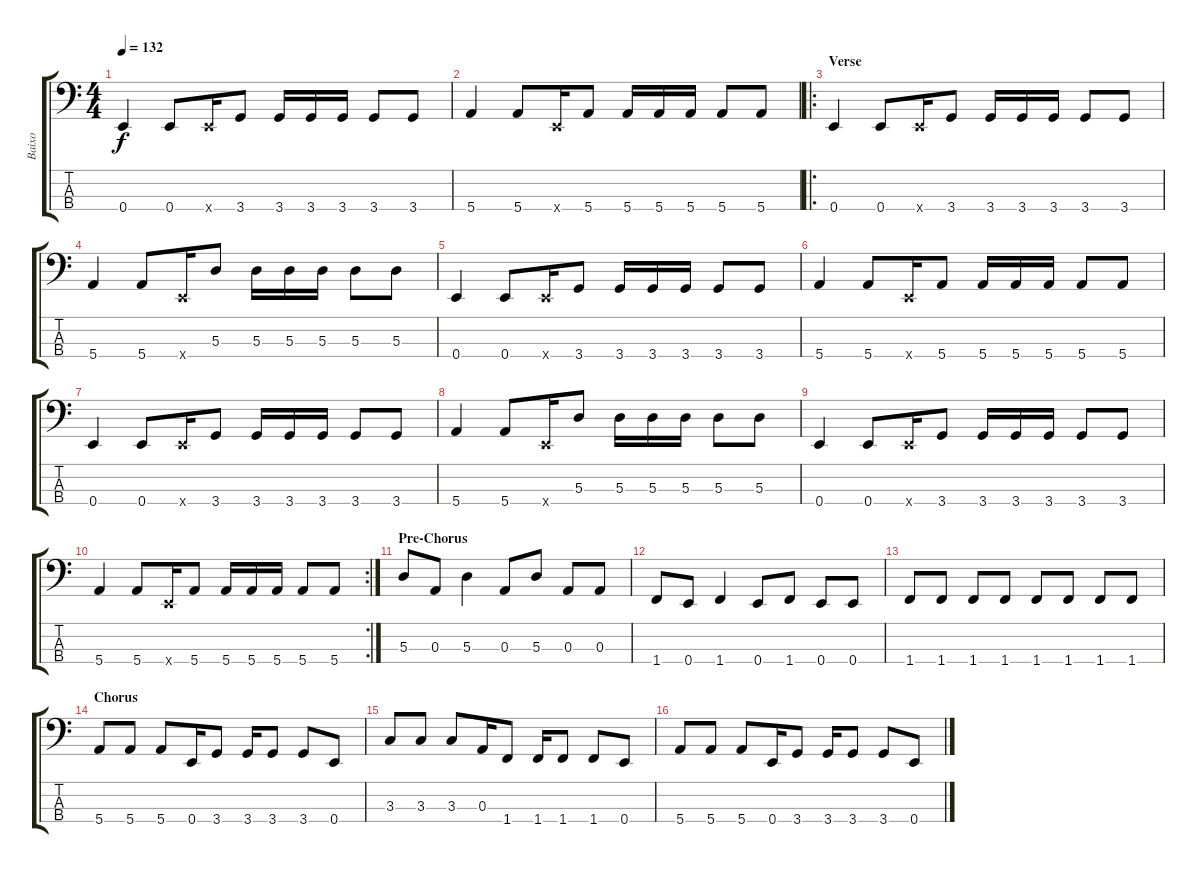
\track ("Baixo" "Baixo") {instrument electricbassfinger}
\staff {score tabs}
\tuning (G2 D2 A1 E1) {hide}
\ts (4 4)
\tempo 132
\clef f4
\ks c
0.4.4{dy f} 0.4.8 0.4{x}.16 3.4.8 3.4.16 3.4.16 3.4.16 3.4.8 3.4.8 |
5.4.4 5.4.8 0.4{x}.16 5.4.8 5.4.16 5.4.16 5.4.16 5.4.8 5.4.8 |
\ro
\section ("" "Verse")
0.4.4 0.4.8 0.4{x}.16 3.4.8 3.4.16 3.4.16 3.4.16 3.4.8 3.4.8 |
5.4.4 5.4.8 0.4{x}.16 5.3.8 5.3.16 5.3.16 5.3.16 5.3.8 5.3.8 |
0.4.4 0.4.8 0.4{x}.16 3.4.8 3.4.16 3.4.16 3.4.16 3.4.8 3.4.8 |
5.4.4 5.4.8 0.4{x}.16 5.4.8 5.4.16 5.4.16 5.4.16 5.4.8 5.4.8 |
0.4.4 0.4.8 0.4{x}.16 3.4.8 3.4.16 3.4.16 3.4.16 3.4.8 3.4.8 |
5.4.4 5.4.8 0.4{x}.16 5.3.8 5.3.16 5.3.16 5.3.16 5.3.8 5.3.8 |
0.4.4 0.4.8 0.4{x}.16 3.4.8 3.4.16 3.4.16 3.4.16 3.4.8 3.4.8 |
\rc 2
5.4.4 5.4.8 0.4{x}.16 5.4.8 5.4.16 5.4.16 5.4.16 5.4.8 5.4.8 |
\section ("" "Pre-Chorus")
5.3.8 0.3.8 5.3.4 0.3.8 5.3.8 0.3.8 0.3.8 |
1.4.8 0.4.8 1.4.4 0.4.8 1.4.8 0.4.8 0.4.8 |
1.4.8 1.4.8 1.4.8 1.4.8 1.4.8 1.4.8 1.4.8 1.4.8 |
\section ("" "Chorus")
5.4.8 5.4.8 5.4.8 0.4.16 3.4.8 3.4.16 3.4.8 3.4.8 0.4.8 |
3.3.8 3.3.8 3.3.8 0.3.16 1.4.8 1.4.16 1.4.8 1.4.8 0.4.8 |
5.4.8 5.4.8 5.4.8 0.4.16 3.4.8 3.4.16 3.4.8 3.4.8 0.4.8
